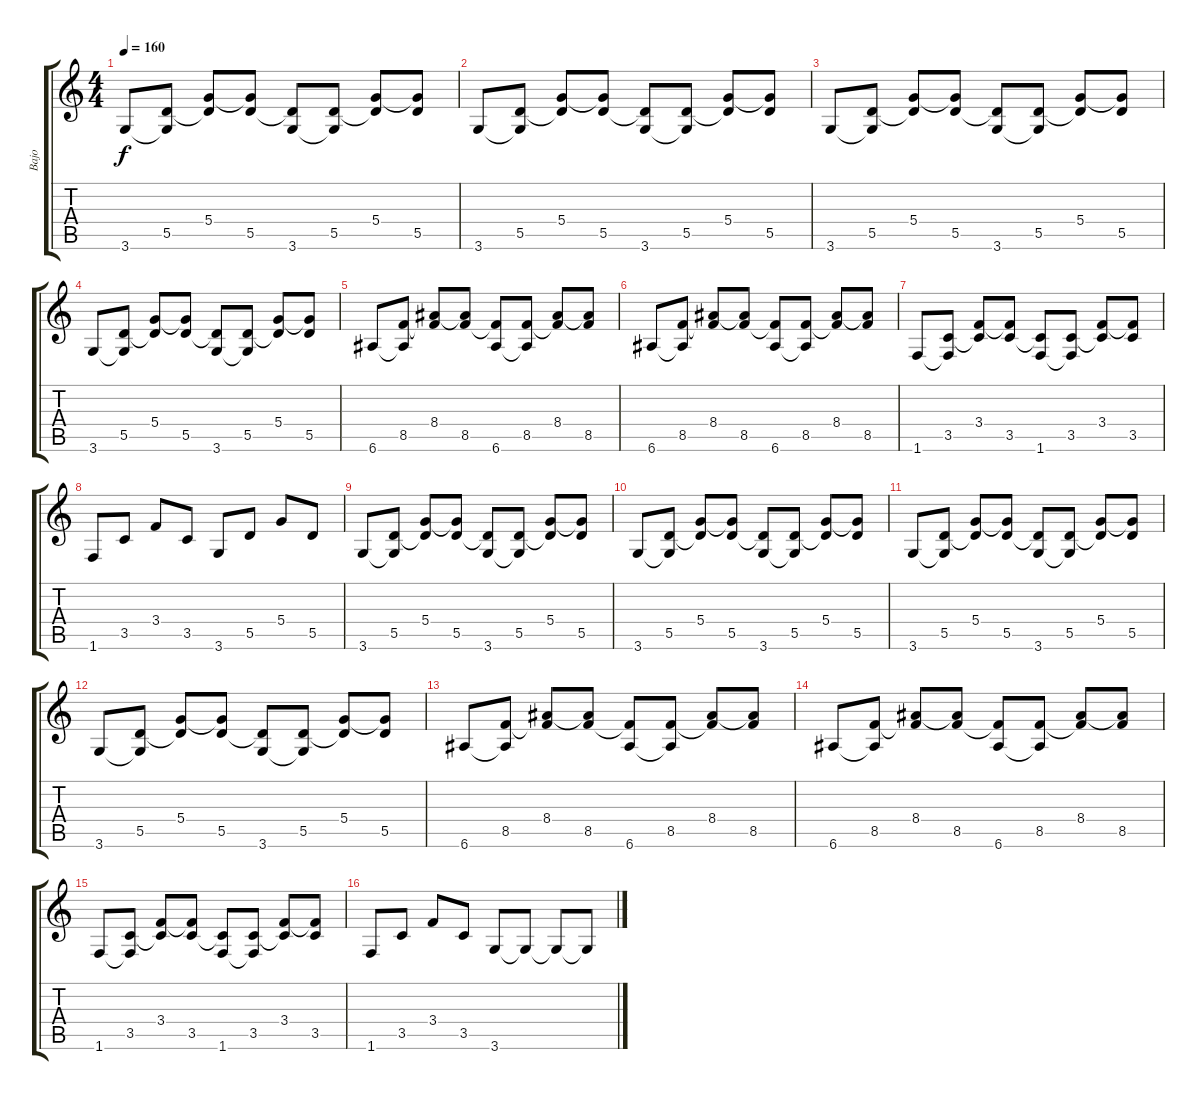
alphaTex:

\track ("Bajo" "Bajo") {instrument electricbassfinger}
\staff {score tabs}
\tuning (E4 B3 G3 D3 A2 E2) {hide}
\ts (4 4)
\tempo 160
\clef g2
\ks c
3.6.8{dy f} (5.5 3.6{t}).8 (5.4 5.5{t}).8 (5.4{t} 5.5).8 (5.5{t} 3.6).8 (5.5 3.6{t}).8 (5.4 5.5{t}).8 (5.4{t} 5.5).8 |
3.6.8 (5.5 3.6{t}).8 (5.4 5.5{t}).8 (5.4{t} 5.5).8 (5.5{t} 3.6).8 (5.5 3.6{t}).8 (5.4 5.5{t}).8 (5.4{t} 5.5).8 |
3.6.8 (5.5 3.6{t}).8 (5.4 5.5{t}).8 (5.4{t} 5.5).8 (5.5{t} 3.6).8 (5.5 3.6{t}).8 (5.4 5.5{t}).8 (5.4{t} 5.5).8 |
3.6.8 (5.5 3.6{t}).8 (5.4 5.5{t}).8 (5.4{t} 5.5).8 (5.5{t} 3.6).8 (5.5 3.6{t}).8 (5.4 5.5{t}).8 (5.4{t} 5.5).8 |
6.6.8 (8.5 6.6{t}).8 (8.4 8.5{t}).8 (8.4{t} 8.5).8 (8.5{t} 6.6).8 (8.5 6.6{t}).8 (8.4 8.5{t}).8 (8.4{t} 8.5).8 |
6.6.8 (8.5 6.6{t}).8 (8.4 8.5{t}).8 (8.4{t} 8.5).8 (8.5{t} 6.6).8 (8.5 6.6{t}).8 (8.4 8.5{t}).8 (8.4{t} 8.5).8 |
1.6.8 (3.5 1.6{t}).8 (3.4 3.5{t}).8 (3.4{t} 3.5).8 (3.5{t} 1.6).8 (3.5 1.6{t}).8 (3.4 3.5{t}).8 (3.4{t} 3.5).8 |
1.6.8 3.5.8 3.4.8 3.5.8 3.6.8 5.5.8 5.4.8 5.5.8 |
3.6.8 (5.5 3.6{t}).8 (5.4 5.5{t}).8 (5.4{t} 5.5).8 (5.5{t} 3.6).8 (5.5 3.6{t}).8 (5.4 5.5{t}).8 (5.4{t} 5.5).8 |
3.6.8 (5.5 3.6{t}).8 (5.4 5.5{t}).8 (5.4{t} 5.5).8 (5.5{t} 3.6).8 (5.5 3.6{t}).8 (5.4 5.5{t}).8 (5.4{t} 5.5).8 |
3.6.8 (5.5 3.6{t}).8 (5.4 5.5{t}).8 (5.4{t} 5.5).8 (5.5{t} 3.6).8 (5.5 3.6{t}).8 (5.4 5.5{t}).8 (5.4{t} 5.5).8 |
3.6.8 (5.5 3.6{t}).8 (5.4 5.5{t}).8 (5.4{t} 5.5).8 (5.5{t} 3.6).8 (5.5 3.6{t}).8 (5.4 5.5{t}).8 (5.4{t} 5.5).8 |
6.6.8 (8.5 6.6{t}).8 (8.4 8.5{t}).8 (8.4{t} 8.5).8 (8.5{t} 6.6).8 (8.5 6.6{t}).8 (8.4 8.5{t}).8 (8.4{t} 8.5).8 |
6.6.8 (8.5 6.6{t}).8 (8.4 8.5{t}).8 (8.4{t} 8.5).8 (8.5{t} 6.6).8 (8.5 6.6{t}).8 (8.4 8.5{t}).8 (8.4{t} 8.5).8 |
1.6.8 (3.5 1.6{t}).8 (3.4 3.5{t}).8 (3.4{t} 3.5).8 (3.5{t} 1.6).8 (3.5 1.6{t}).8 (3.4 3.5{t}).8 (3.4{t} 3.5).8 |
1.6.8 3.5.8 3.4.8 3.5.8 3.6.8 3.6{t}.8 3.6{t}.8 3.6{t}.8
